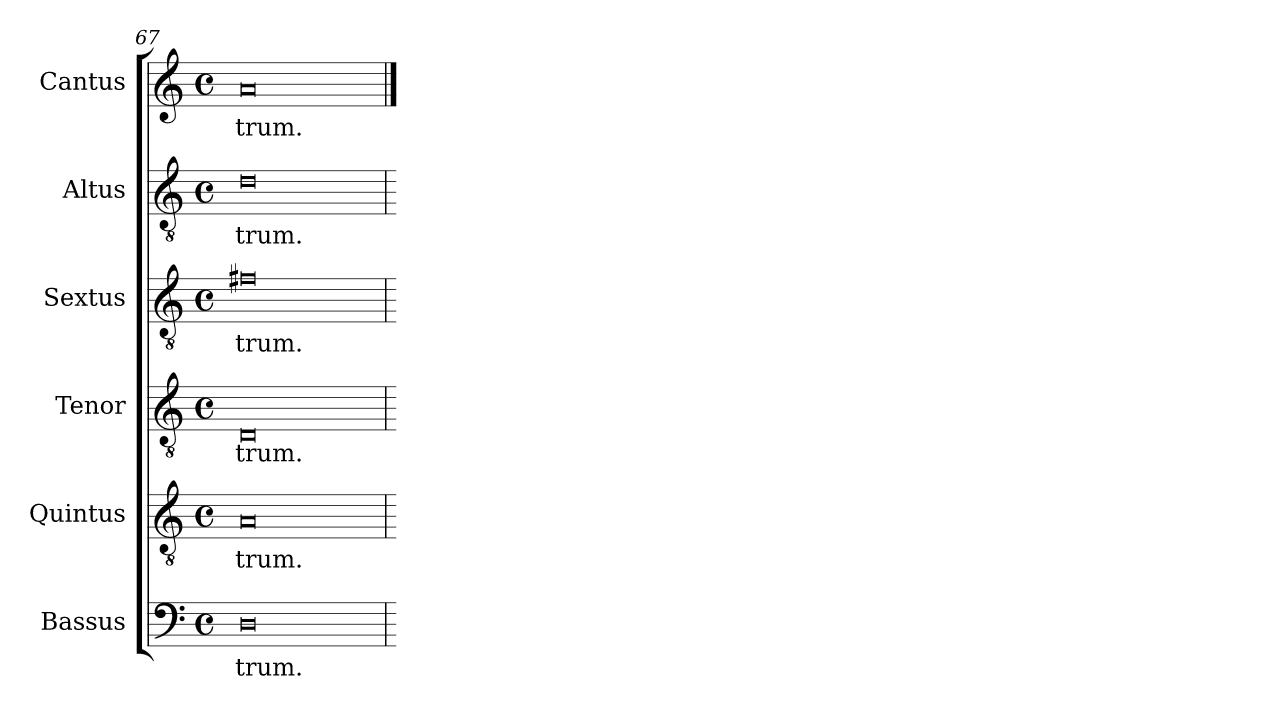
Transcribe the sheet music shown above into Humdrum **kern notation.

**kern	**text	**kern	**text	**kern	**text	**kern	**text	**kern	**text	**kern	**text
*part6	*part6	*part5	*part5	*part4	*part4	*part3	*part3	*part2	*part2	*part1	*part1
*staff6	*staff6	*staff5	*staff5	*staff4	*staff4	*staff3	*staff3	*staff2	*staff2	*staff1	*staff1
*I"Bassus	*	*I"Quintus	*	*I"Tenor	*	*I"Sextus	*	*I"Altus	*	*I"Cantus	*
*clefF4	*	*clefGv2	*	*clefGv2	*	*clefGv2	*	*clefGv2	*	*clefG2	*
*	*	*	*	*k[]	*	*	*	*	*	*	*
*	*	*	*	*C:	*	*	*	*	*	*	*
*M4/4	*	*M4/4	*	*M4/4	*	*M4/4	*	*M4/4	*	*M4/4	*
*met(c)	*	*met(c)	*	*met(c)	*	*met(c)	*	*met(c)	*	*met(c)	*
=67	=67	=67	=67	=67	=67	=67	=67	=67	=67	=67	=67
!	!LO:LY:b:cj	!	!LO:LY:b:cj	!	!LO:LY:b:cj	!	!LO:LY:b:cj	!	!LO:LY:b:cj	!	!LO:LY:b:cj
0D	-trum.	0A	-trum.	0D	trum.	0f#X	-trum.	0d	-trum.	0a	-trum.
=	==	=	==	=	==	=	==	=	==	==	==
*-	*-	*-	*-	*-	*-	*-	*-	*-	*-	*-	*-
